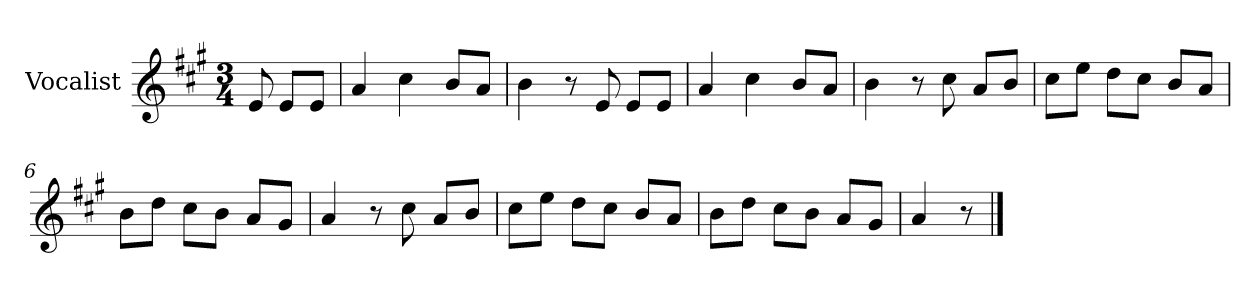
**kern
*part1
*staff1
*I"Vocalist
*k[f#c#g#]
*A:
*M3/4
=
8e
8eL
8eJ
=1
4a
4cc#
8bL
8aJ
=2
4b
8r
8e
8eL
8eJ
=3
4a
4cc#
8bL
8aJ
=4
4b
8r
8cc#
8aL
8bJ
=5
8cc#L
8eeJ
8ddL
8cc#J
8bL
8aJ
=6
8bL
8ddJ
8cc#L
8bJ
8aL
8g#J
=7
4a
8r
8cc#
8aL
8bJ
=8
8cc#L
8eeJ
8ddL
8cc#J
8bL
8aJ
=9
8bL
8ddJ
8cc#L
8bJ
8aL
8g#J
=10
4a
8r
==
*-
